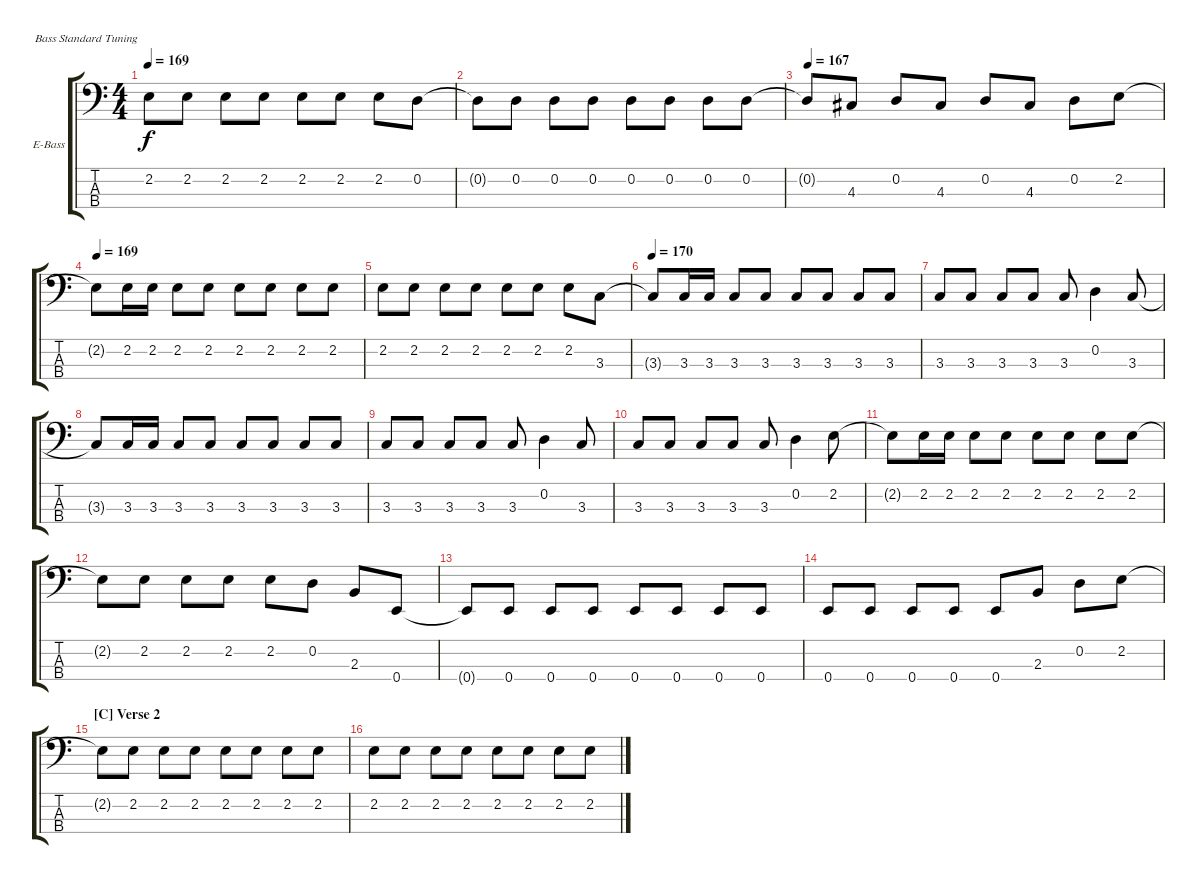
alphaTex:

\bracketExtendMode groupsimilarinstruments
\firstSystemTrackNameOrientation horizontal
\otherSystemsTrackNameOrientation horizontal
\track ("Jimmy Bain" "E-Bass") {instrument electricbasspick}
\staff {score tabs}
\tuning (G2 D2 A1 E1)
\ts (4 4)
\tempo 169
\clef f4
\ks c
2.2.8{dy f} 2.2.8 2.2.8 2.2.8 2.2.8 2.2.8 2.2.8 0.2.8 |
0.2{t}.8 0.2.8 0.2.8 0.2.8 0.2.8 0.2.8 0.2.8 0.2.8 |
\tempo (167 0.00625)
0.2{t}.8 4.3.8 0.2.8 4.3.8 0.2.8 4.3.8 0.2.8 2.2.8 |
\tempo (169 0.00625)
2.2{t}.8 2.2.16 2.2.16 2.2.8 2.2.8 2.2.8 2.2.8 2.2.8 2.2.8 |
2.2.8 2.2.8 2.2.8 2.2.8 2.2.8 2.2.8 2.2.8 3.3.8 |
\tempo 170
3.3{t}.8 3.3.16 3.3.16 3.3.8 3.3.8 3.3.8 3.3.8 3.3.8 3.3.8 |
3.3.8 3.3.8 3.3.8 3.3.8 3.3.8 0.2.4 3.3.8 |
3.3{t}.8 3.3.16 3.3.16 3.3.8 3.3.8 3.3.8 3.3.8 3.3.8 3.3.8 |
3.3.8 3.3.8 3.3.8 3.3.8 3.3.8 0.2.4 3.3.8 |
3.3.8 3.3.8 3.3.8 3.3.8 3.3.8 0.2.4 2.2.8 |
2.2{t}.8 2.2.16 2.2.16 2.2.8 2.2.8 2.2.8 2.2.8 2.2.8 2.2.8 |
2.2{t}.8 2.2.8 2.2.8 2.2.8 2.2.8 0.2.8 2.3.8 0.4.8 |
0.4{t}.8 0.4.8 0.4.8 0.4.8 0.4.8 0.4.8 0.4.8 0.4.8 |
0.4.8 0.4.8 0.4.8 0.4.8 0.4.8 2.3.8 0.2.8 2.2.8 |
\section ("C" "Verse 2")
2.2{t}.8 2.2.8 2.2.8 2.2.8 2.2.8 2.2.8 2.2.8 2.2.8 |
2.2.8 2.2.8 2.2.8 2.2.8 2.2.8 2.2.8 2.2.8 2.2.8
